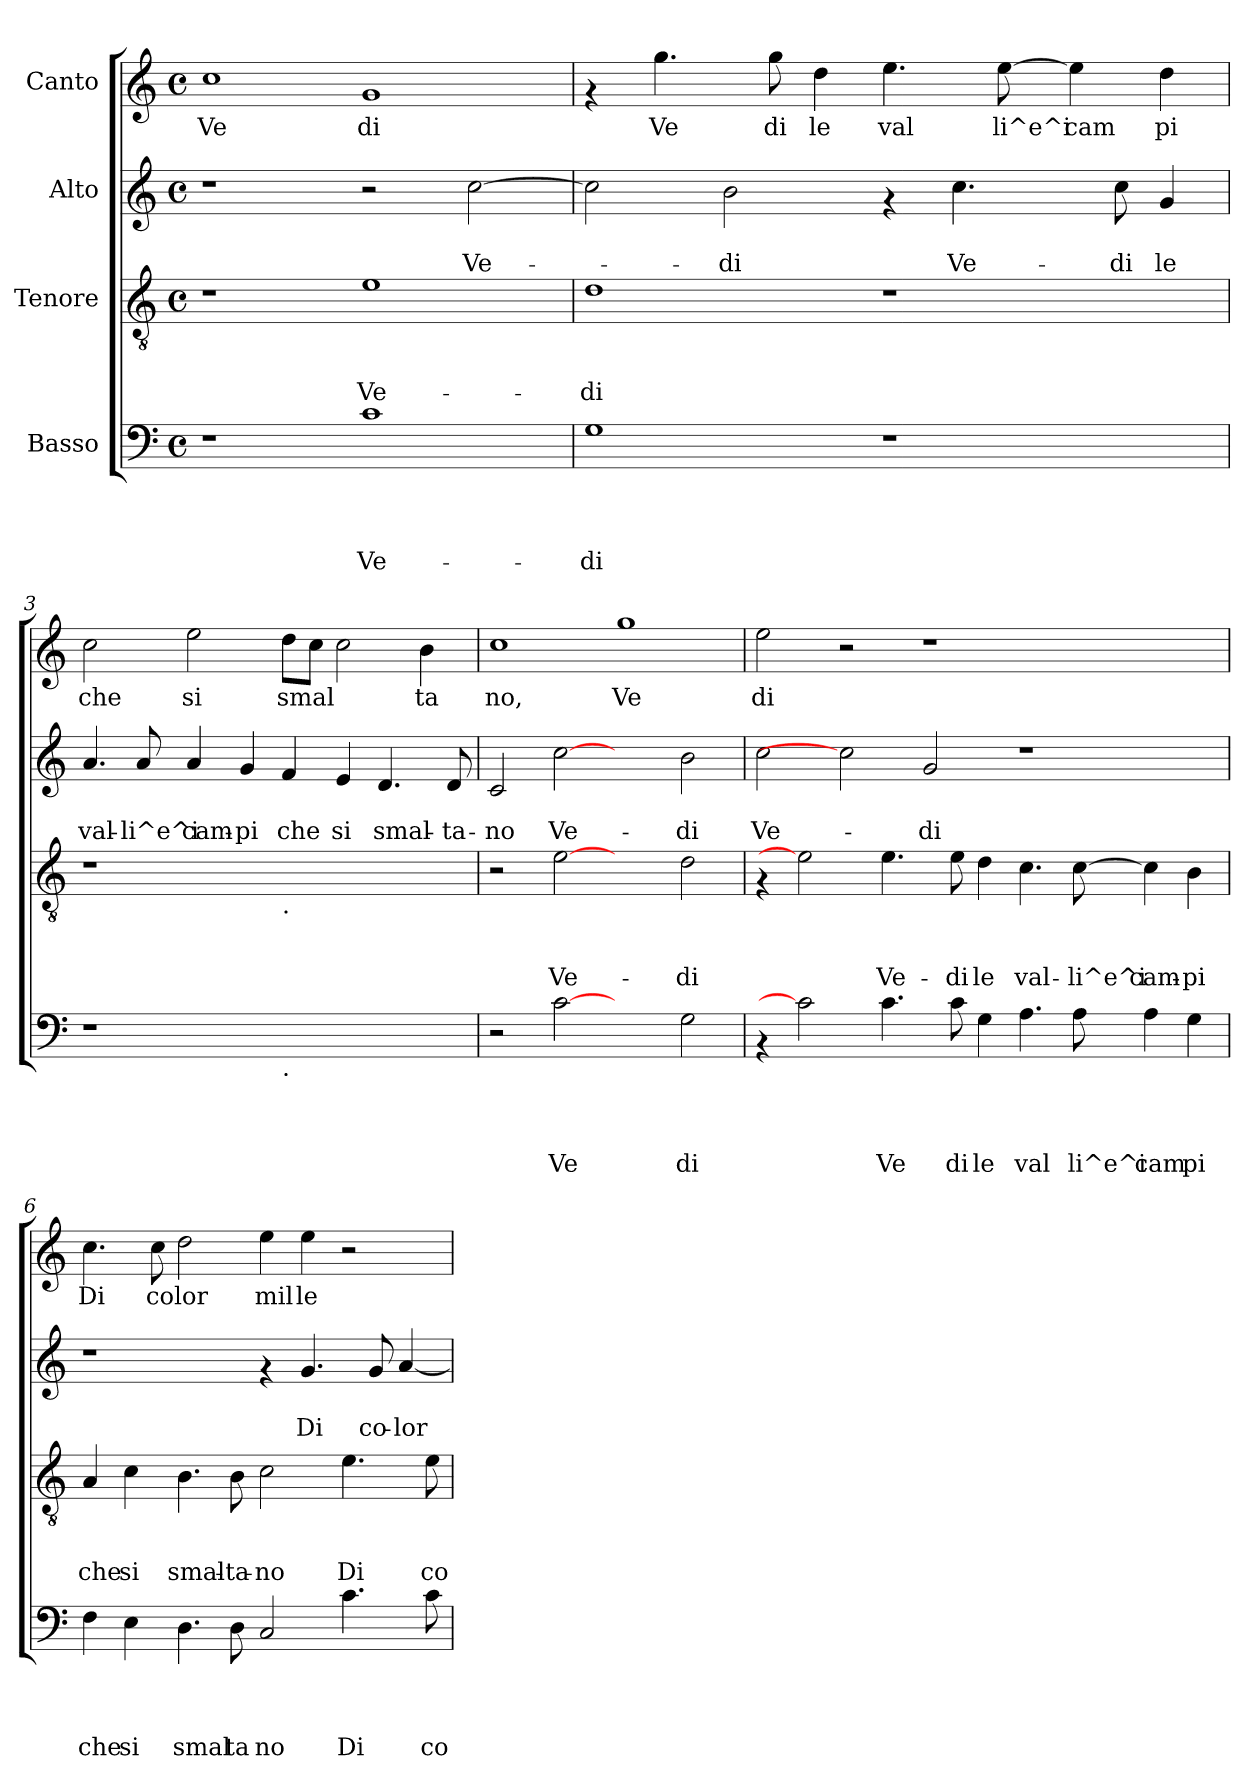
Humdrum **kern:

**kern	**text	**text	**text	**text	**kern	**text	**text	**text	**kern	**text	**text	**kern	**text
*part4	*part4	*part4	*part4	*part4	*part3	*part3	*part3	*part3	*part2	*part2	*part2	*part1	*part1
*staff4	*staff4	*staff4	*staff4	*staff4	*staff3	*staff3	*staff3	*staff3	*staff2	*staff2	*staff2	*staff1	*staff1
*I"Basso	*	*	*	*	*I"Tenore	*	*	*	*I"Alto	*	*	*I"Canto	*
*clefF4	*	*	*	*	*clefGv2	*	*	*	*clefG2	*	*	*clefG2	*
*k[]	*	*	*	*	*k[]	*	*	*	*k[]	*	*	*k[]	*
*C:	*	*	*	*	*C:	*	*	*	*C:	*	*	*C:	*
*M4/4	*	*	*	*	*M4/4	*	*	*	*M4/4	*	*	*M4/4	*
*met(c)	*	*	*	*	*met(c)	*	*	*	*met(c)	*	*	*met(c)	*
=1	=1	=1	=1	=1	=1	=1	=1	=1	=1	=1	=1	=1	=1
!	!	!	!	!	!	!	!	!	!	!	!	!	!LO:LY:b
1r	.	.	.	.	1r	.	.	.	1r	.	.	1cc	Ve
!	!	!	!	!LO:LY:b	!	!	!	!LO:LY:b	!	!	!	!	!LO:LY:b
1c	.	.	.	Ve-	1e	.	.	Ve-	2r	.	.	1g	di
!	!	!	!	!	!	!	!	!	!	!	!LO:LY:b	!	!
.	.	.	.	.	.	.	.	.	[>2cc\	.	Ve-	.	.
=2	=2	=2	=2	=2	=2	=2	=2	=2	=2	=2	=2	=2	=2
!	!	!	!	!LO:LY:b	!	!	!	!LO:LY:b	!	!	!	!	!
1G	.	.	.	-di	1d	.	.	-di	2cc\]	.	.	4rf	.
!	!	!	!	!	!	!	!	!	!	!	!	!	!LO:LY:b
.	.	.	.	.	.	.	.	.	.	.	.	4.gg\	Ve
!	!	!	!	!	!	!	!	!	!	!	!LO:LY:b	!	!
.	.	.	.	.	.	.	.	.	2b\	.	-di	.	.
!	!	!	!	!	!	!	!	!	!	!	!	!	!LO:LY:b
.	.	.	.	.	.	.	.	.	.	.	.	8gg\	di
!	!	!	!	!	!	!	!	!	!	!	!	!	!LO:LY:b
.	.	.	.	.	.	.	.	.	.	.	.	4dd\	le
!	!	!	!	!	!	!	!	!	!	!	!	!	!LO:LY:b
1r	.	.	.	.	1r	.	.	.	4rf	.	.	4.ee\	val
!	!	!	!	!	!	!	!	!	!	!	!LO:LY:b	!	!
.	.	.	.	.	.	.	.	.	4.cc\	.	Ve-	.	.
!	!	!	!	!	!	!	!	!	!	!	!	!	!LO:LY:b
.	.	.	.	.	.	.	.	.	.	.	.	[<8ee\	li^e^i
!	!	!	!	!	!	!	!	!	!	!	!	!	!LO:LY:b
.	.	.	.	.	.	.	.	.	.	.	.	4ee\]	cam
!	!	!	!	!	!	!	!	!	!	!	!LO:LY:b	!	!
.	.	.	.	.	.	.	.	.	8cc\	.	-di	.	.
!	!	!	!	!	!	!	!	!	!	!	!LO:LY:b	!	!LO:LY:b
.	.	.	.	.	.	.	.	.	4g/	.	le	4dd\	pi
=3	=3	=3	=3	=3	=3	=3	=3	=3	=3	=3	=3	=3	=3
!	!	!	!	!	!	!	!	!	!	!	!LO:LY:b	!	!LO:LY:b
1r	.	.	.	.	1r	.	.	.	4.a/	.	val-	2cc\	che
!	!	!	!	!	!	!	!	!	!	!	!LO:LY:b	!	!
.	.	.	.	.	.	.	.	.	8a/	.	-li^e^i	.	.
!	!	!	!	!	!	!	!	!	!	!	!LO:LY:b	!	!LO:LY:b
.	.	.	.	.	.	.	.	.	4a/	.	cam-	2ee\	si
!	!	!	!	!	!	!	!	!	!	!	!LO:LY:b	!	!
.	.	.	.	.	.	.	.	.	4g/	.	-pi	.	.
!	!	!	!	!	!LO:TX:b:t=.	!	!	!	!	!	!	!	!
!LO:TX:b:t=.	!	!	!	!	!	!	!	!	!	!	!	!	!
!	!	!	!	!	!	!	!	!	!	!	!LO:LY:b	!	!LO:LY:b
1ryy	.	.	.	.	1ryy	.	.	.	4f/	.	che	8dd\L	smal
.	.	.	.	.	.	.	.	.	.	.	.	8cc\J	.
!	!	!	!	!	!	!	!	!	!	!	!LO:LY:b	!	!
.	.	.	.	.	.	.	.	.	4e/	.	si	2cc\	.
!	!	!	!	!	!	!	!	!	!	!	!LO:LY:b	!	!
.	.	.	.	.	.	.	.	.	4.d/	.	smal-	.	.
!	!	!	!	!	!	!	!	!	!	!	!	!	!LO:LY:b
.	.	.	.	.	.	.	.	.	.	.	.	4b\	ta
!	!	!	!	!	!	!	!	!	!	!	!LO:LY:b	!	!
.	.	.	.	.	.	.	.	.	8d/	.	-ta-	.	.
!!LO:LB:g=z
=4	=4	=4	=4	=4	=4	=4	=4	=4	=4	=4	=4	=4	=4
!	!	!	!	!	!	!	!	!	!	!	!LO:LY:b	!	!LO:LY:b
2r	.	.	.	.	2r	.	.	.	2c/	.	-no	1cc	no,
!	!	!	!	!LO:LY:b	!	!	!	!LO:LY:b	!	!	!LO:LY:b	!	!
[2c	.	.	.	Ve	[2e	.	.	Ve-	[2cc	.	Ve-	.	.
!	!	!	!	!	!	!	!	!	!	!	!	!	!LO:LY:b
2ryy	.	.	.	.	2ryy	.	.	.	2ryy	.	.	1gg	Ve
!	!	!	!	!LO:LY:b	!	!	!	!LO:LY:b	!	!	!LO:LY:b	!	!
2G\	.	.	.	di	2d\	.	.	-di	2b\	.	-di	.	.
=5	=5	=5	=5	=5	=5	=5	=5	=5	=5	=5	=5	=5	=5
!	!	!	!	!	!	!	!	!	!	!	!LO:LY:b	!	!LO:LY:b
4rAA	.	.	.	.	4rF	.	.	.	2cc\	.	Ve-	2ee>\	di
2c]	.	.	.	.	2e]	.	.	.	.	.	.	.	.
.	.	.	.	.	.	.	.	.	2cc]	.	.	2r	.
!	!	!	!	!LO:LY:b	!	!	!	!LO:LY:b	!	!	!	!	!
4.c\	.	.	.	Ve	4.e\	.	.	Ve-	.	.	.	.	.
!	!	!	!	!	!	!	!	!	!	!	!LO:LY:b	!	!
.	.	.	.	.	.	.	.	.	2g/	.	-di	1r	.
!	!	!	!	!LO:LY:b	!	!	!	!LO:LY:b	!	!	!	!	!
8c\	.	.	.	di	8e\	.	.	-di	.	.	.	.	.
!	!	!	!	!LO:LY:b	!	!	!	!LO:LY:b	!	!	!	!	!
4G\	.	.	.	le	4d\	.	.	le	.	.	.	.	.
!	!	!	!	!LO:LY:b	!	!	!	!LO:LY:b	!	!	!	!	!
4.A\	.	.	.	val	4.c\	.	.	val-	1r	.	.	.	.
!	!	!	!	!LO:LY:b	!	!	!	!LO:LY:b	!	!	!	!	!
8A\	.	.	.	li^e^i	[<8c\	.	.	-li^e^i	.	.	.	.	.
!	!	!	!	!LO:LY:b	!	!	!	!LO:LY:b	!	!	!	!	!
4A\	.	.	.	cam	4c\]	.	.	cam-	.	.	.	2ryy	.
!	!	!	!	!LO:LY:b	!	!	!	!LO:LY:b	!	!	!	!	!
4G\	.	.	.	pi	4B\	.	.	-pi	.	.	.	.	.
=6	=6	=6	=6	=6	=6	=6	=6	=6	=6	=6	=6	=6	=6
!	!	!	!	!LO:LY:b	!	!	!	!LO:LY:b	!	!	!	!	!LO:LY:b
4F\	.	.	.	che	4A/	.	.	che	1r	.	.	4.cc\	Di
!	!	!	!	!LO:LY:b	!	!	!	!LO:LY:b	!	!	!	!	!
4E\	.	.	.	si	4c\	.	.	si	.	.	.	.	.
!	!	!	!	!	!	!	!	!	!	!	!	!	!LO:LY:b
.	.	.	.	.	.	.	.	.	.	.	.	8cc\	color
!	!	!	!	!LO:LY:b	!	!	!	!LO:LY:b	!	!	!	!	!
4.D\	.	.	.	smal	4.B\	.	.	smal-	.	.	.	2dd\	.
!	!	!	!	!LO:LY:b	!	!	!	!LO:LY:b	!	!	!	!	!
8D\	.	.	.	ta	8B\	.	.	-ta-	.	.	.	.	.
!	!	!	!	!LO:LY:b	!	!	!	!LO:LY:b	!	!	!	!	!LO:LY:b
2C/	.	.	.	no	2c\	.	.	-no	4rf	.	.	4ee\	mil
!	!	!	!	!	!	!	!	!	!	!	!LO:LY:b	!	!LO:LY:b
.	.	.	.	.	.	.	.	.	4.g/	.	Di	4ee\	le
!	!	!	!	!LO:LY:b	!	!	!	!LO:LY:b	!	!	!	!	!
4.c\	.	.	.	Di	4.e\	.	.	Di	.	.	.	2r	.
!	!	!	!	!	!	!	!	!	!	!	!LO:LY:b	!	!
.	.	.	.	.	.	.	.	.	8g/	.	co-	.	.
!	!	!	!	!	!	!	!	!	!	!	!LO:LY:b	!	!
.	.	.	.	.	.	.	.	.	[<4a/	.	-lor	.	.
!	!	!	!	!LO:LY:b	!	!	!	!LO:LY:b	!	!	!	!	!
8c\	.	.	.	co	8e\	.	.	co-	.	.	.	.	.
=	=	=	=	=	=	=	=	=	=	=	=	=	=
*-	*-	*-	*-	*-	*-	*-	*-	*-	*-	*-	*-	*-	*-
